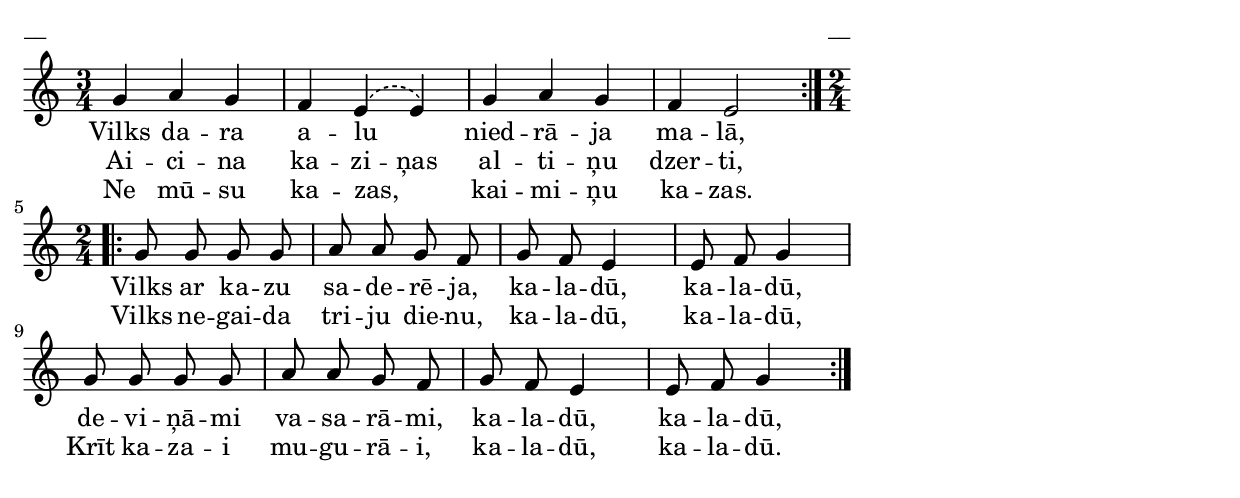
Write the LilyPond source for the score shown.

\version "2.13.16"
%\header {
%    title = "Vilks dara alu"
%}
% Dievsētas ļaudis. Gadskārtu dziesmas. 2007 (#39)
\paper {
line-width = 14\cm
left-margin = 0.4\cm
between-system-padding = 0.1\cm
between-system-space = 0.1\cm
}
\layout {
indent = #0
ragged-last = ##f
}


voiceA = \relative c' {
\clef "treble"
\key c \major
\time 3/4
\repeat volta 3 {
\phrasingSlurDashed
g'4 a g | f4 e4\( e4\) | g4 a g | f4 e2
\phrasingSlurSolid
}
\time 2/4
\repeat volta 2 {
g8 g g g | a8 a g f | g8 f e4 | e8 f g4 |
g8 g g g | a8 a g f | g8 f e4 | e8 f g4  
}
}

lyricA = \lyricmode {
Vilks da -- ra a -- lu _ nied -- rā -- ja ma -- lā, 
Vilks ar ka -- zu sa -- de -- rē -- ja, ka -- la -- dū, ka -- la -- dū, 
de -- vi -- ņā -- mi va -- sa -- rā -- mi, ka -- la -- dū, ka -- la -- dū,
} 

lyricB = \lyricmode {
Ai -- ci -- na ka -- zi -- ņas al -- ti -- ņu dzer -- ti,
Vilks ne -- gai -- da tri -- ju die -- nu, ka -- la -- dū, ka -- la -- dū,
Krīt ka -- za -- i mu -- gu -- rā -- i, ka -- la -- dū, ka -- la -- dū.
}

lyricC = \lyricmode {
Ne mū -- su ka -- zas, _ kai -- mi -- ņu ka -- zas.
}


fullScore = <<
\new Staff {
<<
\new Voice = "voiceA" { \voiceOne \autoBeamOff \voiceA }
\lyricsto "voiceA" \new Lyrics \lyricA
\lyricsto "voiceA" \new Lyrics \lyricB
\lyricsto "voiceA" \new Lyrics \lyricC
>>
}
>>

\score {
\fullScore
\header { piece = "__" opus = "__" }
}
\markup { \with-color #(x11-color 'white) \sans \smaller "__" }
\score {
\unfoldRepeats
\fullScore
\midi {
\context { \Staff \remove "Staff_performer" }
\context { \Voice \consists "Staff_performer" }
}
}


